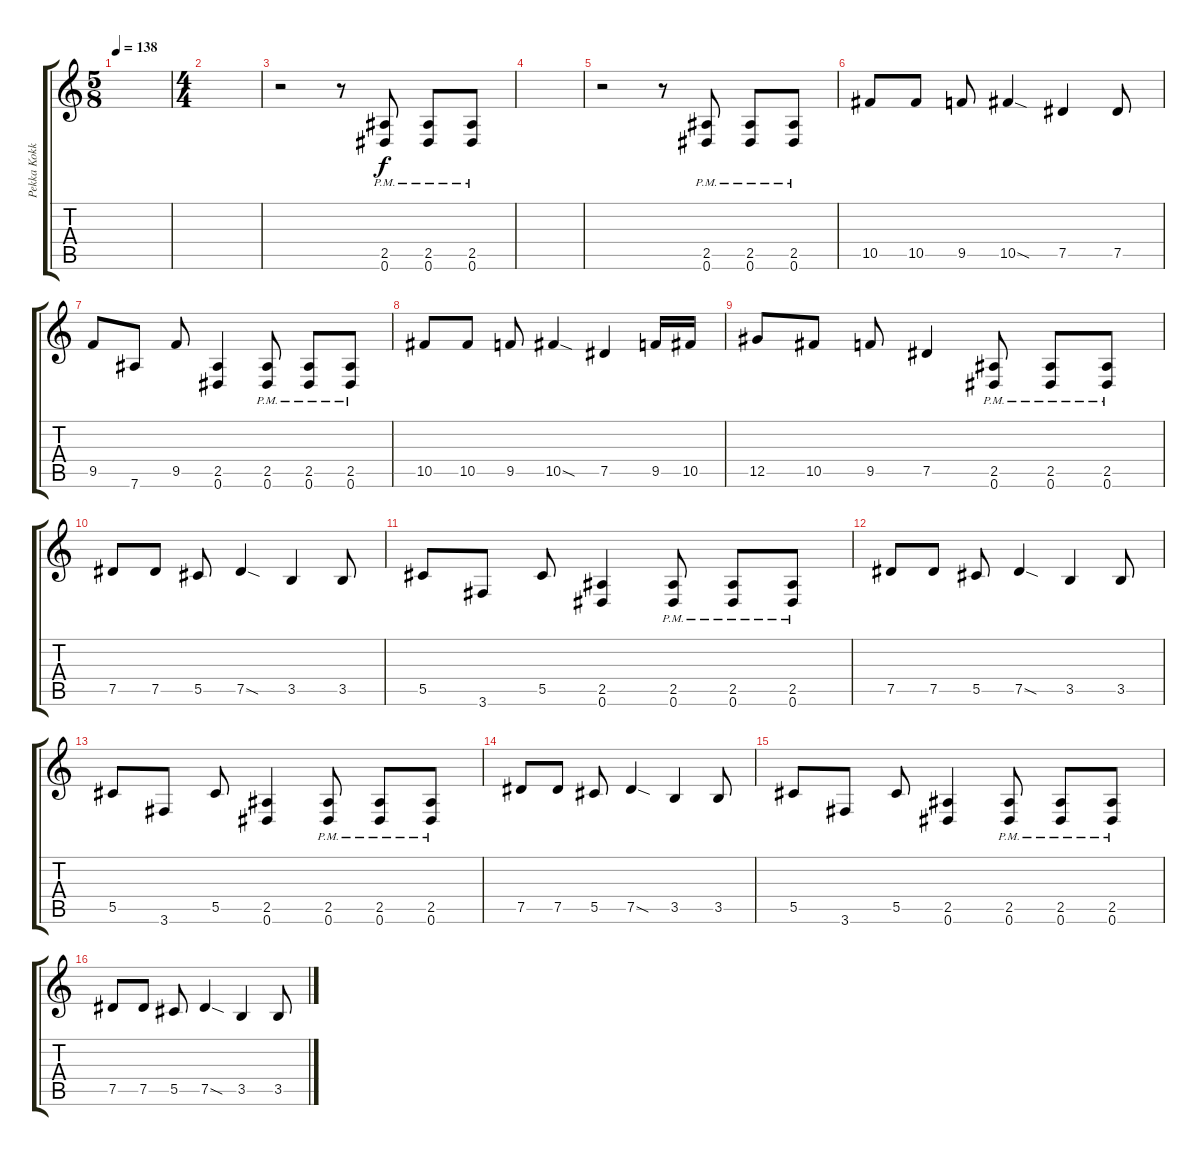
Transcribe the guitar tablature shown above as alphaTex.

\track ("Pekka Kokko" "Pekka Kokk") {instrument distortionguitar}
\staff {score tabs}
\tuning (Eb4 Bb3 Gb3 Db3 Ab2 Eb2) {hide}
\ts (5 8)
\tempo 138
\clef g2
\ks c
|
\ts (4 4)
|
r.2 r.8 (2.5{pm} 0.6{pm}).8 (2.5{pm} 0.6{pm}).8 (2.5{pm} 0.6{pm}).8 |
|
r.2 r.8 (2.5{pm} 0.6{pm}).8 (2.5{pm} 0.6{pm}).8 (2.5{pm} 0.6{pm}).8 |
10.5.8 10.5.8 9.5.8 10.5{sod}.4 7.5.4 7.5.8 |
9.5.8 7.6.8 9.5.8 (2.5 0.6).4 (2.5{pm} 0.6{pm}).8 (2.5{pm} 0.6{pm}).8 (2.5{pm} 0.6{pm}).8 |
10.5.8 10.5.8 9.5.8 10.5{sod}.4 7.5.4 9.5.16 10.5.16 |
12.5.8 10.5.8 9.5.8 7.5.4 (2.5{pm} 0.6{pm}).8 (2.5{pm} 0.6{pm}).8 (2.5{pm} 0.6{pm}).8 |
7.5.8 7.5.8 5.5.8 7.5{sod}.4 3.5.4 3.5.8 |
5.5.8 3.6.8 5.5.8 (2.5 0.6).4 (2.5{pm} 0.6{pm}).8 (2.5{pm} 0.6{pm}).8 (2.5{pm} 0.6{pm}).8 |
7.5.8 7.5.8 5.5.8 7.5{sod}.4 3.5.4 3.5.8 |
5.5.8 3.6.8 5.5.8 (2.5 0.6).4 (2.5{pm} 0.6{pm}).8 (2.5{pm} 0.6{pm}).8 (2.5{pm} 0.6{pm}).8 |
7.5.8 7.5.8 5.5.8 7.5{sod}.4 3.5.4 3.5.8 |
5.5.8 3.6.8 5.5.8 (2.5 0.6).4 (2.5{pm} 0.6{pm}).8 (2.5{pm} 0.6{pm}).8 (2.5{pm} 0.6{pm}).8 |
7.5.8 7.5.8 5.5.8 7.5{sod}.4 3.5.4 3.5.8
